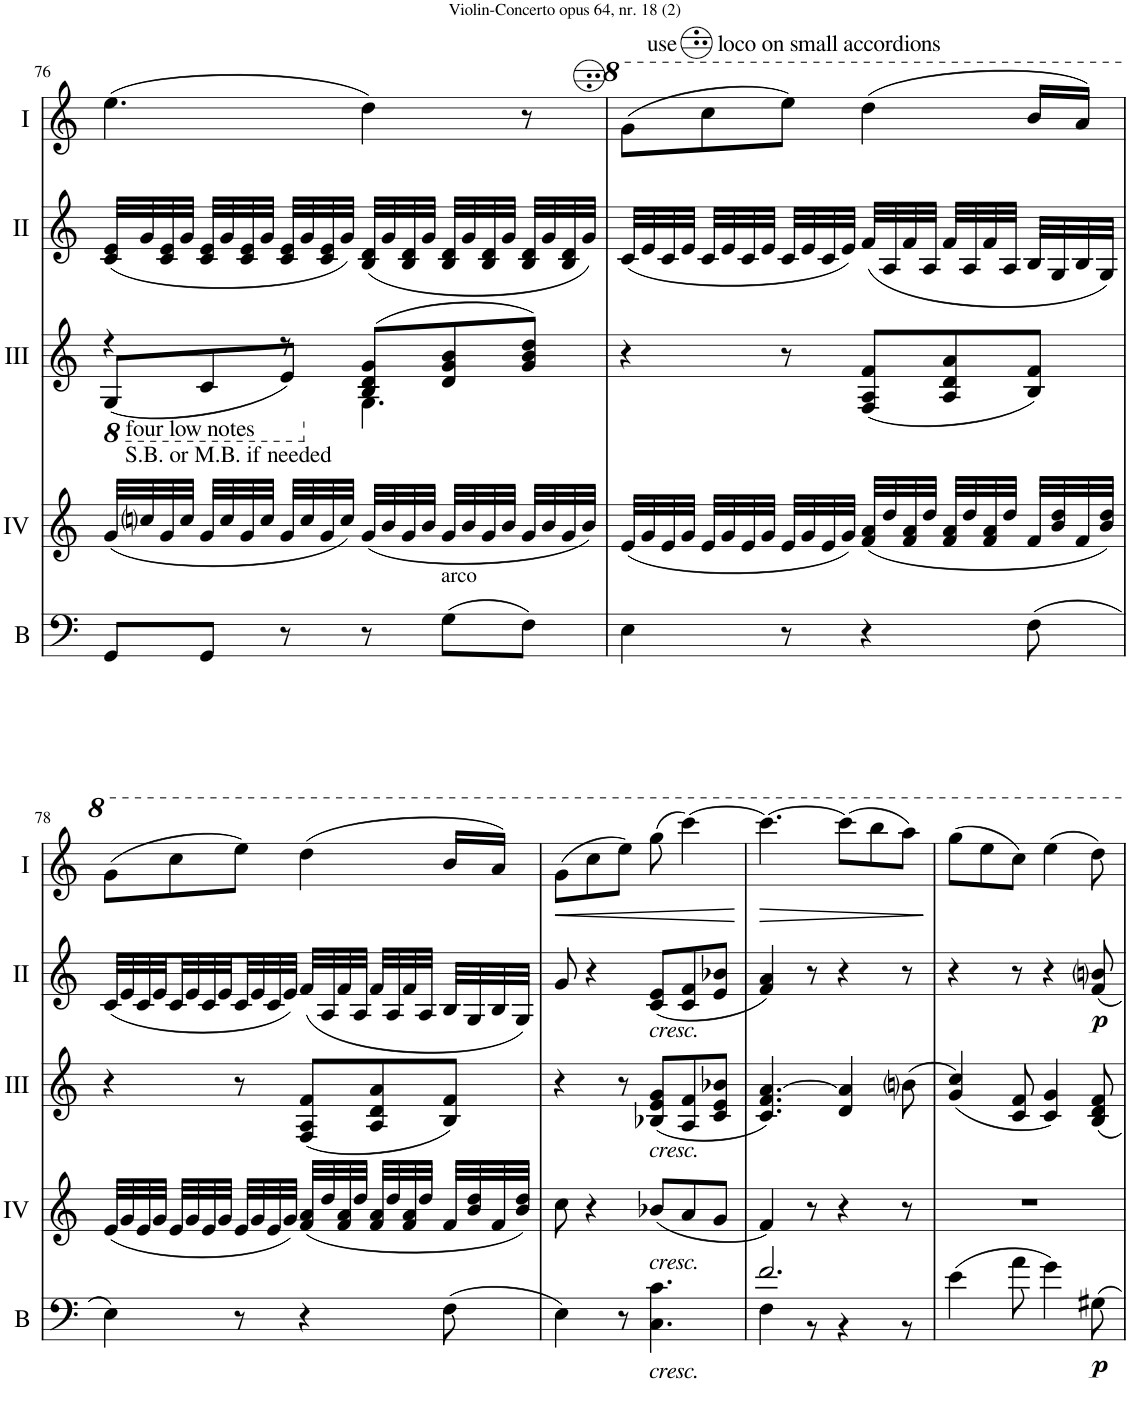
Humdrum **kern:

**kern	**dynam	**kern	**kern	**kern	**dynam	**kern	**dynam
*part5	*part5	*part4	*part3	*part2	*part2	*part1	*part1
*staff5	*staff5	*staff4	*staff3	*staff2	*staff2	*staff1	*staff1
*I"Bass	*	*I"Acc. 4	*I"Acc. 3	*I"Acc. 2	*	*I"Acc. 1	*
*I'B	*	*	*	*	*	*	*
!!LO:PB:g=z
*clefF4	*	*clefG2	*clefG2	*clefG2	*	*clefG2	*
*Trd7c12	*	*Trd7c12	*	*	*	*	*
*k[]	*	*k[]	*k[]	*k[]	*	*k[]	*
*M6/8	*	*M6/8	*M6/8	*M6/8	*	*M6/8	*
*	*	*	*8ba	*	*	*	*
=76	=76	=76	=76	=76	=76	=76	=76
*	*	*	*^	*	*	*	*
!	!	!	!LO:TX:b:t=four low notes	!	!	!	!	!
!	!	!	!LO:TX:b:t=S.B. or M.B. if needed	!	!	!	!	!
8GG/L	.	(32g/LLL	4r	(8GG/L	(32c/ 32e/LLL	.	(4.ee\	.
.	.	32ccni/	.	.	32g/	.	.	.
.	.	32g/	.	.	32c/ 32e/	.	.	.
.	.	32cc/JJJ	.	.	32g/JJJ	.	.	.
8GG/J	.	32g/LLL	.	8C/	32c/ 32e/LLL	.	.	.
.	.	32cc/	.	.	32g/	.	.	.
.	.	32g/	.	.	32c/ 32e/	.	.	.
.	.	32cc/JJJ	.	.	32g/JJJ	.	.	.
8r	.	32g/LLL	8r	8E/J)	32c/ 32e/LLL	.	.	.
.	.	32cc/	.	.	32g/	.	.	.
.	.	32g/	.	.	32c/ 32e/	.	.	.
.	.	32cc/JJJ)	.	.	32g/JJJ)	.	.	.
*	*	*	*X8ba	*	*	*	*	*
8r	.	(32g/LLL	(8B/ 8d/ 8g/L	4.G\	(32B/ 32d/LLL	.	4dd\)	.
.	.	32b/	.	.	32g/	.	.	.
.	.	32g/	.	.	32B/ 32d/	.	.	.
.	.	32b/JJJ	.	.	32g/JJJ	.	.	.
!LO:TX:a:t=arco	!	!	!	!	!	!	!	!
(8G\L	.	32g/LLL	8d/ 8g/ 8b/	.	32B/ 32d/LLL	.	.	.
.	.	32b/	.	.	32g/	.	.	.
.	.	32g/	.	.	32B/ 32d/	.	.	.
.	.	32b/JJJ	.	.	32g/JJJ	.	.	.
8F\J)	.	32g/LLL	8g/ 8b/ 8dd/J)	.	32B/ 32d/LLL	.	8r	.
.	.	32b/	.	.	32g/	.	.	.
.	.	32g/	.	.	32B/ 32d/	.	.	.
.	.	32b/JJJ)	.	.	32g/JJJ)	.	.	.
*	*	*	*v	*v	*	*	*	*
=77	=77	=77	=77	=77	=77	=77	=77
!	!	!	!	!	!	!LO:TX:a:t=use       loco on small accordions	!
4E\	.	(32e/LLL	4r	(32c/LLL	.	(8gg\L	.
.	.	32g/	.	32e/	.	.	.
.	.	32e/	.	32c/	.	.	.
.	.	32g/JJJ	.	32e/JJJ	.	.	.
.	.	32e/LLL	.	32c/LLL	.	8ccc\	.
.	.	32g/	.	32e/	.	.	.
.	.	32e/	.	32c/	.	.	.
.	.	32g/JJJ	.	32e/JJJ	.	.	.
8r	.	32e/LLL	8r	32c/LLL	.	8eee\J)	.
.	.	32g/	.	32e/	.	.	.
.	.	32e/	.	32c/	.	.	.
.	.	32g/JJJ)	.	32e/JJJ)	.	.	.
4r	.	(32f/ 32a/LLL	(8F/ 8A/ 8f/L	(32f/LLL	.	(4ddd\	.
.	.	32dd/	.	32A/	.	.	.
.	.	32f/ 32a/	.	32f/	.	.	.
.	.	32dd/JJJ	.	32A/JJJ	.	.	.
.	.	32f/ 32a/LLL	8A/ 8d/ 8a/	32f/LLL	.	.	.
.	.	32dd/	.	32A/	.	.	.
.	.	32f/ 32a/	.	32f/	.	.	.
.	.	32dd/JJJ	.	32A/JJJ	.	.	.
(8F\	.	32f/LLL	8B/ 8f/J)	32B/LLL	.	16bb/LL	.
.	.	32b/ 32dd/	.	32G/	.	.	.
.	.	32f/	.	32B/	.	16aa/JJ)	.
.	.	32b/ 32dd/JJJ)	.	32G/JJJ)	.	.	.
!!LO:LB:g=z
=78	=78	=78	=78	=78	=78	=78	=78
4E\)	.	(32e/LLL	4r	(32c/LLL	.	(8gg\L	.
.	.	32g/	.	32e/	.	.	.
.	.	32e/	.	32c/	.	.	.
.	.	32g/JJJ	.	32e/	.	.	.
.	.	32e/LLL	.	32c/	.	8ccc\	.
.	.	32g/	.	32e/	.	.	.
.	.	32e/	.	32c/	.	.	.
.	.	32g/JJJ	.	32e/	.	.	.
8r	.	32e/LLL	8r	32c/	.	8eee\J)	.
.	.	32g/	.	32e/	.	.	.
.	.	32e/	.	32c/	.	.	.
.	.	32g/JJJ)	.	32e/JJJ)	.	.	.
4r	.	(32f/ 32a/LLL	(8F/ 8A/ 8f/L	(32f/LLL	.	(4ddd\	.
.	.	32dd/	.	32A/	.	.	.
.	.	32f/ 32a/	.	32f/	.	.	.
.	.	32dd/JJJ	.	32A/JJJ	.	.	.
.	.	32f/ 32a/LLL	8A/ 8d/ 8a/	32f/LLL	.	.	.
.	.	32dd/	.	32A/	.	.	.
.	.	32f/ 32a/	.	32f/	.	.	.
.	.	32dd/JJJ	.	32A/JJJ	.	.	.
(8F\	.	32f/LLL	8B/ 8f/J)	32B/LLL	.	16bb/LL	.
.	.	32b/ 32dd/	.	32G/	.	.	.
.	.	32f/	.	32B/	.	16aa/JJ)	.
.	.	32b/ 32dd/JJJ)	.	32G/JJJ)	.	.	.
=79	=79	=79	=79	=79	=79	=79	=79
!	!	!	!	!	!	!	!LO:HP:b
4E\)	.	8cc\	4r	8g/	.	(8gg\L	<
.	.	4r	.	4r	.	8ccc\	.
8r	.	.	8r	.	.	8eee\J)	.
!	!	!	!	!LO:TX:b:i:t=cresc.	!	!	!
!	!	!	!LO:TX:b:i:t=cresc.	!	!	!	!
!	!	!LO:TX:b:i:t=cresc.	!	!	!	!	!
!LO:TX:b:i:t=cresc.	!	!	!	!	!	!	!
4.C\ 4.c\	.	(8b-X/L	(8B-X/ 8e/ 8g/L	(8c/ 8e/L	.	(8ggg\	.
.	.	8a/	8A/ 8f/	8c/ 8f/	.	[4cccc\)	.
.	.	8g/J	8c/ 8e/ 8b-X/J	8e/ 8b-X/J	.	.	.
.	.	.	.	.	.	.	[
=80	=80	=80	=80	=80	=80	=80	=80
*^	*	*	*	*	*	*	*
!	!	!	!	!	!	!	!	!LO:HP:b
2.f/	4F\	.	4f/)	4.c/ 4.f/ [4.a/)	4f/ 4a/)	.	4.cccc\_	>
.	8r	.	8r	.	8r	.	.	.
.	4r	.	4r	4d/ 4a/]	4r	.	(8cccc\L]	.
.	.	.	.	.	.	.	8bbb\	.
.	8r	.	8r	(8bni\	8r	.	8aaa\J)	.
*v	*v	*	*	*	*	*	*	*
.	.	.	.	.	.	.	]
=81	=81	=81	=81	=81	=81	=81	=81
(4e\	.	2.r	(4g/ 4cc/)	4r	.	(8ggg\L	.
.	.	.	.	.	.	8eee\	.
8a\	.	.	8c/ 8f/	8r	.	8ccc\J)	.
4g\)	.	.	4c/ 4g/)	4r	.	(4eee\	.
!	!LO:DY:b	!	!	!	!LO:DY:b	!	!
8G#X\	p	.	8B/ 8d/ 8f/	8f/ 8bni/	p	8ddd\)	.
=	=	=	=	=	=	=	=
*-	*-	*-	*-	*-	*-	*-	*-
